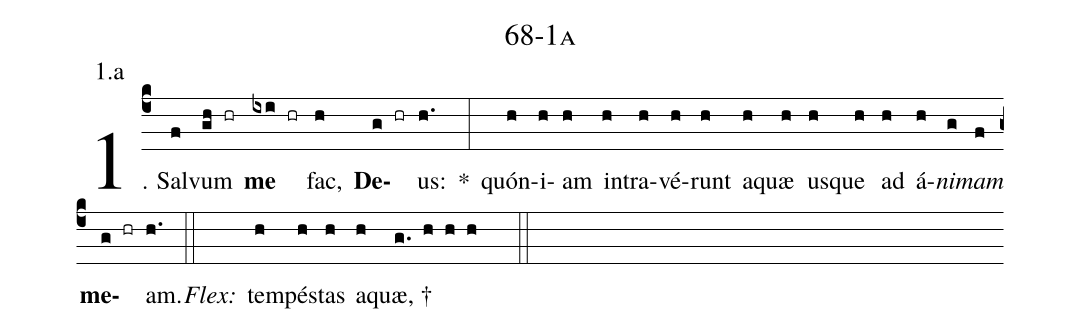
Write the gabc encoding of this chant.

name: 68-1a;
annotation: 1.a;
%%
(c4)1. Sal(f)vum(gh hr) <b>me</b>(ixi hr) fac,(h) <b>De</b>(g hr)us:(h.) *(:) quón(h)i(h)am(h) in(h)tra(h)vé(h)runt(h) a(h)quæ(h) us(h)que(h) ad(h) á(h)<i>ni</i>(g)<i>mam</i>(f) <b>me</b>(g hr)am.(h.) (::)
<i>Flex:</i>()  tem(h)pés(h)tas(h) a(h)quæ, †(g. h h h  ::)
